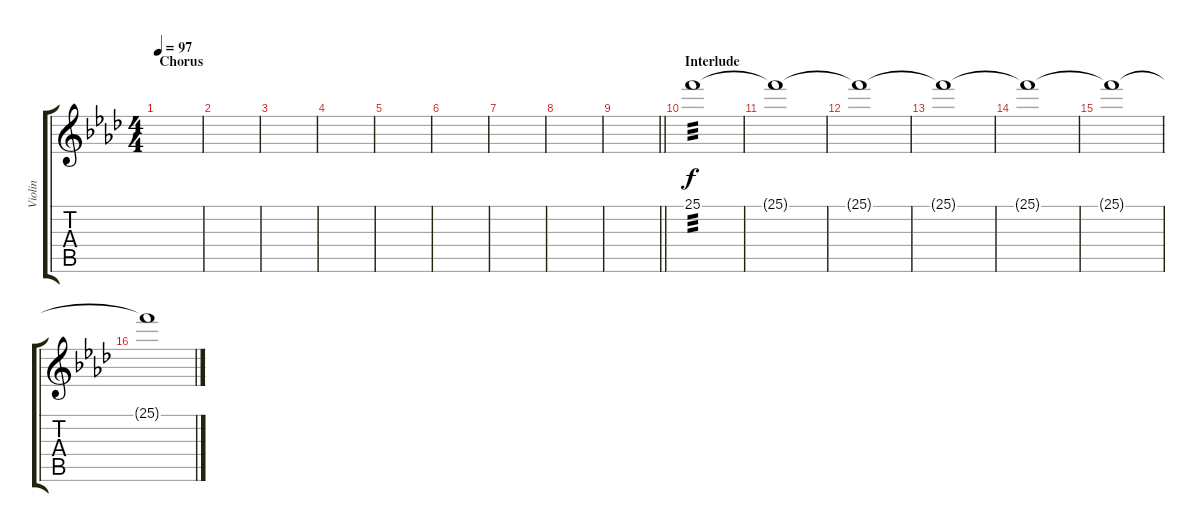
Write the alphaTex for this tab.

\track ("Violin" "Violin") {instrument violin}
\staff {score tabs}
\tuning (E4 B3 G3 D3 A2 E2) {hide}
\ts (4 4)
\section ("" "Chorus")
\tempo 97
\clef g2
\ks fminor
|
|
|
|
|
|
|
|
\barLineRight lightlight
|
\section ("" "Interlude")
25.1.1{tp 3} |
25.1{t}.1{dy f} |
25.1{t}.1 |
25.1{t}.1 |
25.1{t}.1 |
25.1{t}.1 |
25.1{t}.1
